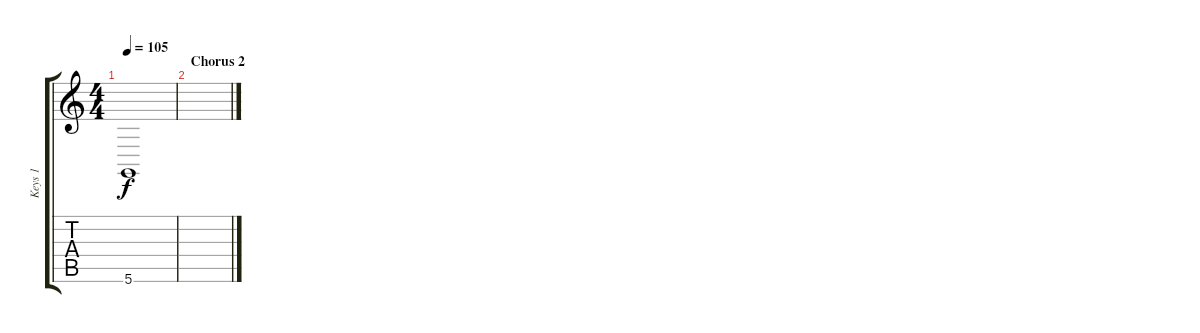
\track ("Keys 1" "Keys 1") {instrument cello}
\staff {score tabs}
\tuning (E4 B3 G3 D3 A2 D2) {hide}
\ts (4 4)
\tempo 105
\clef g2
\ks c
5.6{t}.1{dy f} |
\section ("" "Chorus 2")
